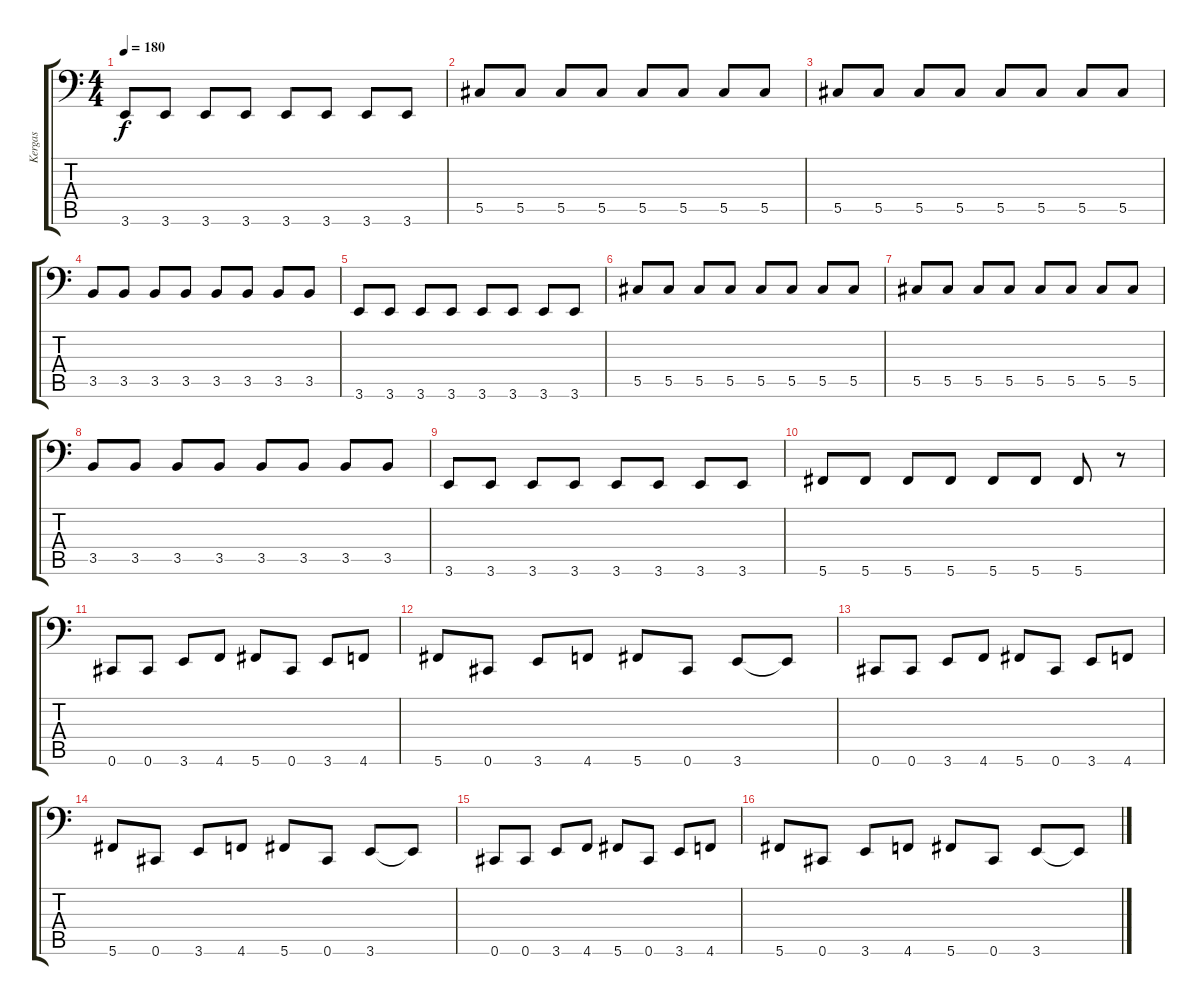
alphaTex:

\track ("Kergas" "Kergas") {instrument electricbassfinger}
\staff {score tabs}
\tuning (Eb3 Bb2 Gb2 Db2 Ab1 Db1) {hide}
\ts (4 4)
\tempo 180
\clef f4
\ks c
3.6.8{dy f} 3.6.8 3.6.8 3.6.8 3.6.8 3.6.8 3.6.8 3.6.8 |
5.5.8 5.5.8 5.5.8 5.5.8 5.5.8 5.5.8 5.5.8 5.5.8 |
5.5.8 5.5.8 5.5.8 5.5.8 5.5.8 5.5.8 5.5.8 5.5.8 |
3.5.8 3.5.8 3.5.8 3.5.8 3.5.8 3.5.8 3.5.8 3.5.8 |
3.6.8 3.6.8 3.6.8 3.6.8 3.6.8 3.6.8 3.6.8 3.6.8 |
5.5.8 5.5.8 5.5.8 5.5.8 5.5.8 5.5.8 5.5.8 5.5.8 |
5.5.8 5.5.8 5.5.8 5.5.8 5.5.8 5.5.8 5.5.8 5.5.8 |
3.5.8 3.5.8 3.5.8 3.5.8 3.5.8 3.5.8 3.5.8 3.5.8 |
3.6.8 3.6.8 3.6.8 3.6.8 3.6.8 3.6.8 3.6.8 3.6.8 |
5.6.8 5.6.8 5.6.8 5.6.8 5.6.8 5.6.8 5.6.8 r.8 |
0.6.8 0.6.8 3.6.8 4.6.8 5.6.8 0.6.8 3.6.8 4.6.8 |
5.6.8 0.6.8 3.6.8 4.6.8 5.6.8 0.6.8 3.6.8 3.6{t}.8 |
0.6.8 0.6.8 3.6.8 4.6.8 5.6.8 0.6.8 3.6.8 4.6.8 |
5.6.8 0.6.8 3.6.8 4.6.8 5.6.8 0.6.8 3.6.8 3.6{t}.8 |
0.6.8 0.6.8 3.6.8 4.6.8 5.6.8 0.6.8 3.6.8 4.6.8 |
5.6.8 0.6.8 3.6.8 4.6.8 5.6.8 0.6.8 3.6.8 3.6{t}.8
